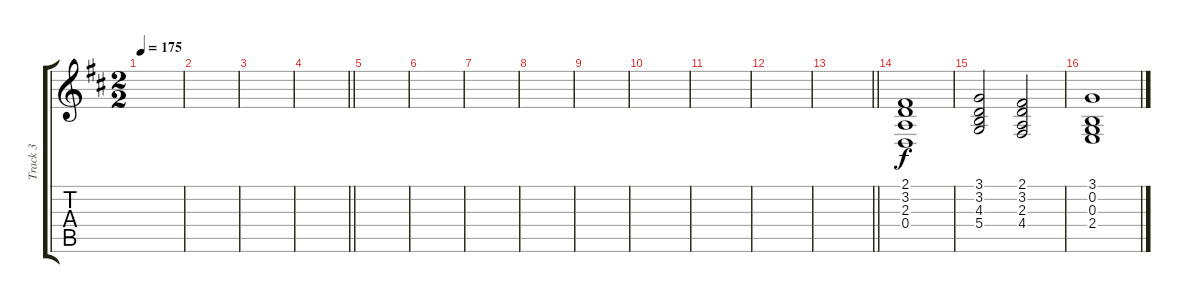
\track ("Track 3" "Track 3") {instrument accordion}
\staff {score tabs}
\tuning (E4 B3 G3 D3 A2 E2) {hide}
\ts (2 2)
\tempo 175
\clef g2
\ks d
|
|
|
\barLineRight lightlight
|
|
|
|
|
|
|
|
|
\barLineRight lightlight
|
(2.1 3.2 2.3 0.4).1 |
(3.1 3.2 4.3 5.4).2 (2.1 3.2 2.3 4.4).2 |
(3.1 0.2 0.3 2.4).1
